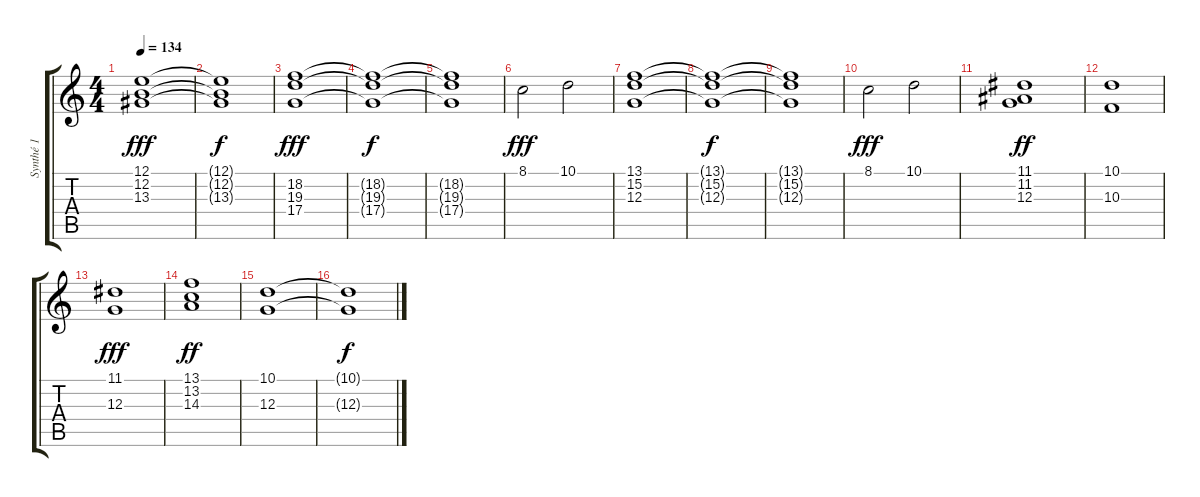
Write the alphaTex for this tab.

\track ("Synthé 1" "Synthé 1") {instrument pad2warm}
\staff {score tabs}
\tuning (E4 B3 G3 D3 A2 E2) {hide}
\ts (4 4)
\tempo 134
\clef g2
\ks c
(12.1 12.2 13.3).1{dy fff} |
(12.1{t} 12.2{t} 13.3{t}).1{dy f} |
(18.2 19.3 17.4).1{dy fff} |
(18.2{t} 19.3{t} 17.4{t}).1{dy f} |
(18.2{t} 19.3{t} 17.4{t}).1 |
8.1.2{dy fff} 10.1.2 |
(13.1 15.2 12.3).1 |
(13.1{t} 15.2{t} 12.3{t}).1{dy f} |
(13.1{t} 15.2{t} 12.3{t}).1 |
8.1.2{dy fff} 10.1.2 |
(11.1 11.2 12.3).1{dy ff} |
(10.1 10.3).1 |
(11.1 12.3).1{dy fff} |
(13.1 13.2 14.3).1{dy ff} |
(10.1 12.3).1 |
(10.1{t} 12.3{t}).1{dy f}
